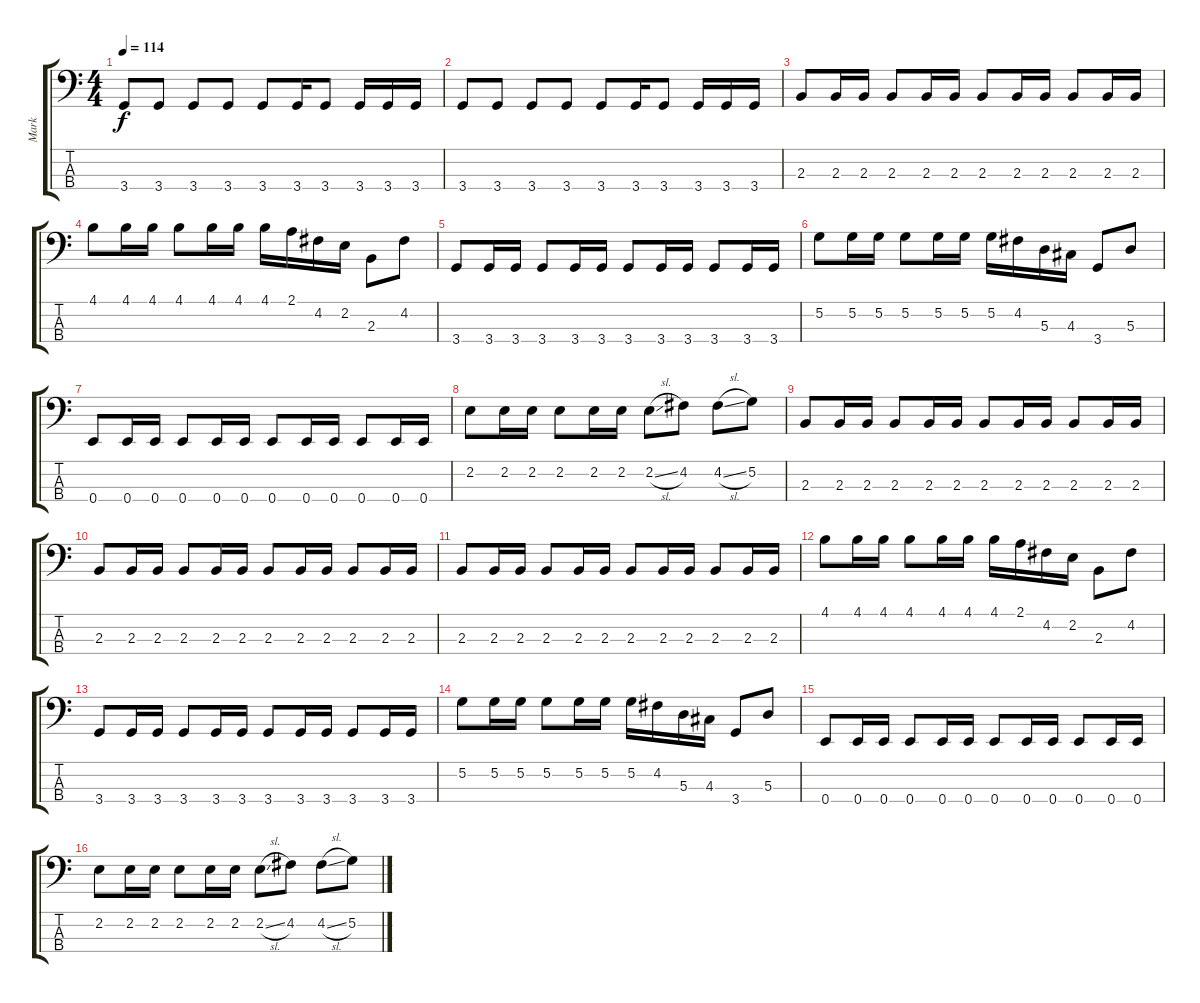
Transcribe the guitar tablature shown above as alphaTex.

\track ("Mark" "Mark") {instrument electricbassfinger}
\staff {score tabs}
\tuning (G2 D2 A1 E1) {hide}
\ts (4 4)
\tempo 114
\clef f4
\ks c
3.4.8{dy f} 3.4.8 3.4.8 3.4.8 3.4.8 3.4.16 3.4.8 3.4.16 3.4.16 3.4.16 |
3.4.8 3.4.8 3.4.8 3.4.8 3.4.8 3.4.16 3.4.8 3.4.16 3.4.16 3.4.16 |
2.3.8 2.3.16 2.3.16 2.3.8 2.3.16 2.3.16 2.3.8 2.3.16 2.3.16 2.3.8 2.3.16 2.3.16 |
4.1.8 4.1.16 4.1.16 4.1.8 4.1.16 4.1.16 4.1.16 2.1.16 4.2.16 2.2.16 2.3.8 4.2.8 |
3.4.8 3.4.16 3.4.16 3.4.8 3.4.16 3.4.16 3.4.8 3.4.16 3.4.16 3.4.8 3.4.16 3.4.16 |
5.2.8 5.2.16 5.2.16 5.2.8 5.2.16 5.2.16 5.2.16 4.2.16 5.3.16 4.3.16 3.4.8 5.3.8 |
0.4.8 0.4.16 0.4.16 0.4.8 0.4.16 0.4.16 0.4.8 0.4.16 0.4.16 0.4.8 0.4.16 0.4.16 |
2.2.8 2.2.16 2.2.16 2.2.8 2.2.16 2.2.16 2.2{sl}.8 4.2.8 4.2{sl}.8 5.2.8 |
2.3.8 2.3.16 2.3.16 2.3.8 2.3.16 2.3.16 2.3.8 2.3.16 2.3.16 2.3.8 2.3.16 2.3.16 |
2.3.8 2.3.16 2.3.16 2.3.8 2.3.16 2.3.16 2.3.8 2.3.16 2.3.16 2.3.8 2.3.16 2.3.16 |
2.3.8 2.3.16 2.3.16 2.3.8 2.3.16 2.3.16 2.3.8 2.3.16 2.3.16 2.3.8 2.3.16 2.3.16 |
4.1.8 4.1.16 4.1.16 4.1.8 4.1.16 4.1.16 4.1.16 2.1.16 4.2.16 2.2.16 2.3.8 4.2.8 |
3.4.8 3.4.16 3.4.16 3.4.8 3.4.16 3.4.16 3.4.8 3.4.16 3.4.16 3.4.8 3.4.16 3.4.16 |
5.2.8 5.2.16 5.2.16 5.2.8 5.2.16 5.2.16 5.2.16 4.2.16 5.3.16 4.3.16 3.4.8 5.3.8 |
0.4.8 0.4.16 0.4.16 0.4.8 0.4.16 0.4.16 0.4.8 0.4.16 0.4.16 0.4.8 0.4.16 0.4.16 |
2.2.8 2.2.16 2.2.16 2.2.8 2.2.16 2.2.16 2.2{sl}.8 4.2.8 4.2{sl}.8 5.2.8
